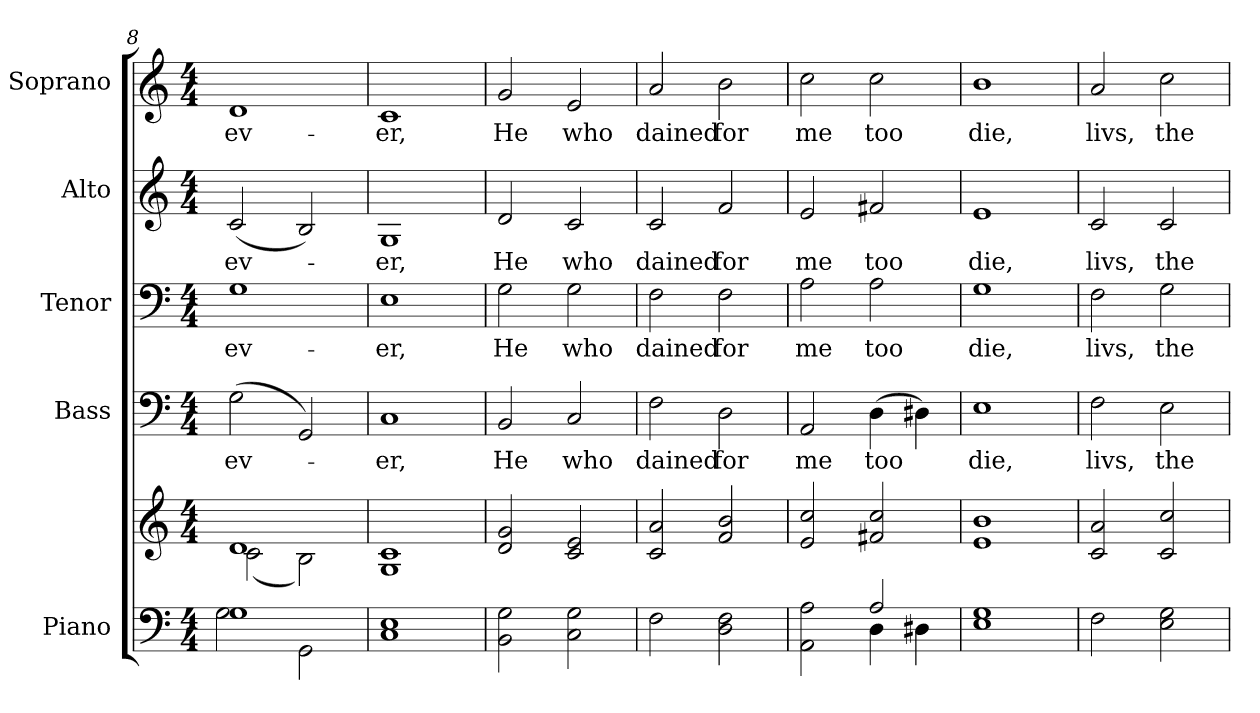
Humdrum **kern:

**kern	**kern	**kern	**text	**kern	**text	**kern	**text	**kern	**text
*part5	*part5	*part4	*part4	*part3	*part3	*part2	*part2	*part1	*part1
*staff6	*staff5	*staff4	*staff4	*staff3	*staff3	*staff2	*staff2	*staff1	*staff1
*I"Piano	*	*I"Bass	*	*I"Tenor	*	*I"Alto	*	*I"Soprano	*
*I'Pno.	*	*I'B.	*	*I'T.	*	*I'A.	*	*I'S.	*
*clefF4	*clefG2	*clefF4	*	*clefF4	*	*clefG2	*	*clefG2	*
*k[]	*k[]	*k[]	*	*k[]	*	*k[]	*	*k[]	*
*C:	*C:	*C:	*	*C:	*	*C:	*	*C:	*
*M4/4	*M4/4	*M4/4	*	*M4/4	*	*M4/4	*	*M4/4	*
=8	=8	=8	=8	=8	=8	=8	=8	=8	=8
*^	*^	*	*	*	*	*	*	*	*
!	!	!	!	!	!LO:LY:b:color=#000000	!	!	!	!	!	!
!	!	!	!	!	!	!	!LO:LY:b:color=#000000	!	!	!	!
!	!	!	!	!	!	!	!	!	!LO:LY:b:color=#000000	!	!
!	!	!	!	!	!	!	!	!	!	!	!LO:LY:b:color=#000000
1Gi	2Gi\	1di	(2ci\	(2Gi\	-ev-	1Gi	-ev-	(2ci/	-ev-	1di	-ev-
.	2GGi\	.	2Bi\)	2GGi/)	.	.	.	2Bi/)	.	.	.
*v	*v	*	*	*	*	*	*	*	*	*	*
*	*v	*v	*	*	*	*	*	*	*	*
=9	=9	=9	=9	=9	=9	=9	=9	=9	=9
*^	*^	*	*	*	*	*	*	*	*
!	!	!	!	!	!LO:LY:b:color=#000000	!	!	!	!	!	!
*v	*v	*	*	*	*	*	*	*	*	*	*
*	*v	*v	*	*	*	*	*	*	*	*
*^	*^	*	*	*	*	*	*	*	*
!	!	!	!	!	!	!	!LO:LY:b:color=#000000	!	!	!	!
*v	*v	*	*	*	*	*	*	*	*	*	*
*	*v	*v	*	*	*	*	*	*	*	*
*^	*^	*	*	*	*	*	*	*	*
!	!	!	!	!	!	!	!	!	!LO:LY:b:color=#000000	!	!
*v	*v	*	*	*	*	*	*	*	*	*	*
*	*v	*v	*	*	*	*	*	*	*	*
*^	*^	*	*	*	*	*	*	*	*
!	!	!	!	!	!	!	!	!	!	!	!LO:LY:b:color=#000000
*v	*v	*	*	*	*	*	*	*	*	*	*
*	*v	*v	*	*	*	*	*	*	*	*
1Ci 1Ei	1Gi 1ci	1Ci	-er,	1Ei	-er,	1Gi	-er,	1ci	-er,
!!LO:PB:g=z
=10	=10	=10	=10	=10	=10	=10	=10	=10	=10
!	!	!	!LO:LY:b:color=#000000	!	!	!	!	!	!
!	!	!	!	!	!LO:LY:b:color=#000000	!	!	!	!
!	!	!	!	!	!	!	!LO:LY:b:color=#000000	!	!
!	!	!	!	!	!	!	!	!	!LO:LY:b:color=#000000
2BBi\ 2Gi	2di/ 2gi	2BBi/	He	2Gi\	He	2di/	He	2gi/	He
!	!	!	!LO:LY:b:color=#000000	!	!	!	!	!	!
!	!	!	!	!	!LO:LY:b:color=#000000	!	!	!	!
!	!	!	!	!	!	!	!LO:LY:b:color=#000000	!	!
!	!	!	!	!	!	!	!	!	!LO:LY:b:color=#000000
2Ci\ 2Gi	2ci/ 2ei	2Ci/	who	2Gi\	who	2ci/	who	2ei/	who
=11	=11	=11	=11	=11	=11	=11	=11	=11	=11
!	!	!	!LO:LY:b:color=#000000	!	!	!	!	!	!
!	!	!	!	!	!LO:LY:b:color=#000000	!	!	!	!
!	!	!	!	!	!	!	!LO:LY:b:color=#000000	!	!
!	!	!	!	!	!	!	!	!	!LO:LY:b:color=#000000
2Fi\	2ci/ 2ai	2Fi\	dained	2Fi\	dained	2ci/	dained	2ai/	dained
!	!	!	!LO:LY:b:color=#000000	!	!	!	!	!	!
!	!	!	!	!	!LO:LY:b:color=#000000	!	!	!	!
!	!	!	!	!	!	!	!LO:LY:b:color=#000000	!	!
!	!	!	!	!	!	!	!	!	!LO:LY:b:color=#000000
2Di\ 2Fi	2fi/ 2bi	2Di\	for	2Fi\	for	2fi/	for	2bi\	for
=12	=12	=12	=12	=12	=12	=12	=12	=12	=12
*^	*	*	*	*	*	*	*	*	*
!	!	!	!	!LO:LY:b:color=#000000	!	!	!	!	!	!
!	!	!	!	!	!	!LO:LY:b:color=#000000	!	!	!	!
!	!	!	!	!	!	!	!	!LO:LY:b:color=#000000	!	!
!	!	!	!	!	!	!	!	!	!	!LO:LY:b:color=#000000
2AAi\ 2Ai	2ryy	2ei/ 2cci	2AAi/	me	2Ai\	me	2ei/	me	2cci\	me
!	!	!	!	!LO:LY:b:color=#000000	!	!	!	!	!	!
!	!	!	!	!	!	!LO:LY:b:color=#000000	!	!	!	!
!	!	!	!	!	!	!	!	!LO:LY:b:color=#000000	!	!
!	!	!	!	!	!	!	!	!	!	!LO:LY:b:color=#000000
2Ai/	4Di\	2f#Xi/ 2cci	(4Di\	too	2Ai\	too	2f#Xi/	too	2cci\	too
.	4D#Xi\	.	4D#Xi\)	.	.	.	.	.	.	.
*v	*v	*	*	*	*	*	*	*	*	*
!!LO:PB:g=z
=13	=13	=13	=13	=13	=13	=13	=13	=13	=13
*^	*	*	*	*	*	*	*	*	*
!	!	!	!	!LO:LY:b:color=#000000	!	!	!	!	!	!
*v	*v	*	*	*	*	*	*	*	*	*
*^	*	*	*	*	*	*	*	*	*
!	!	!	!	!	!	!LO:LY:b:color=#000000	!	!	!	!
*v	*v	*	*	*	*	*	*	*	*	*
*^	*	*	*	*	*	*	*	*	*
!	!	!	!	!	!	!	!	!LO:LY:b:color=#000000	!	!
*v	*v	*	*	*	*	*	*	*	*	*
*^	*	*	*	*	*	*	*	*	*
!	!	!	!	!	!	!	!	!	!	!LO:LY:b:color=#000000
*v	*v	*	*	*	*	*	*	*	*	*
1Ei 1Gi	1ei 1bi	1Ei	die,	1Gi	die,	1ei	die,	1bi	die,
=14	=14	=14	=14	=14	=14	=14	=14	=14	=14
!	!	!	!LO:LY:b:color=#000000	!	!	!	!	!	!
!	!	!	!	!	!LO:LY:b:color=#000000	!	!	!	!
!	!	!	!	!	!	!	!LO:LY:b:color=#000000	!	!
!	!	!	!	!	!	!	!	!	!LO:LY:b:color=#000000
2Fi\	2ci/ 2ai	2Fi\	livs,	2Fi\	livs,	2ci/	livs,	2ai/	livs,
!	!	!	!LO:LY:b:color=#000000	!	!	!	!	!	!
!	!	!	!	!	!LO:LY:b:color=#000000	!	!	!	!
!	!	!	!	!	!	!	!LO:LY:b:color=#000000	!	!
!	!	!	!	!	!	!	!	!	!LO:LY:b:color=#000000
2Ei\ 2Gi	2ci/ 2cci	2Ei\	the	2Gi\	the	2ci/	the	2cci\	the
=	=	=	=	=	=	=	=	=	=
*-	*-	*-	*-	*-	*-	*-	*-	*-	*-
